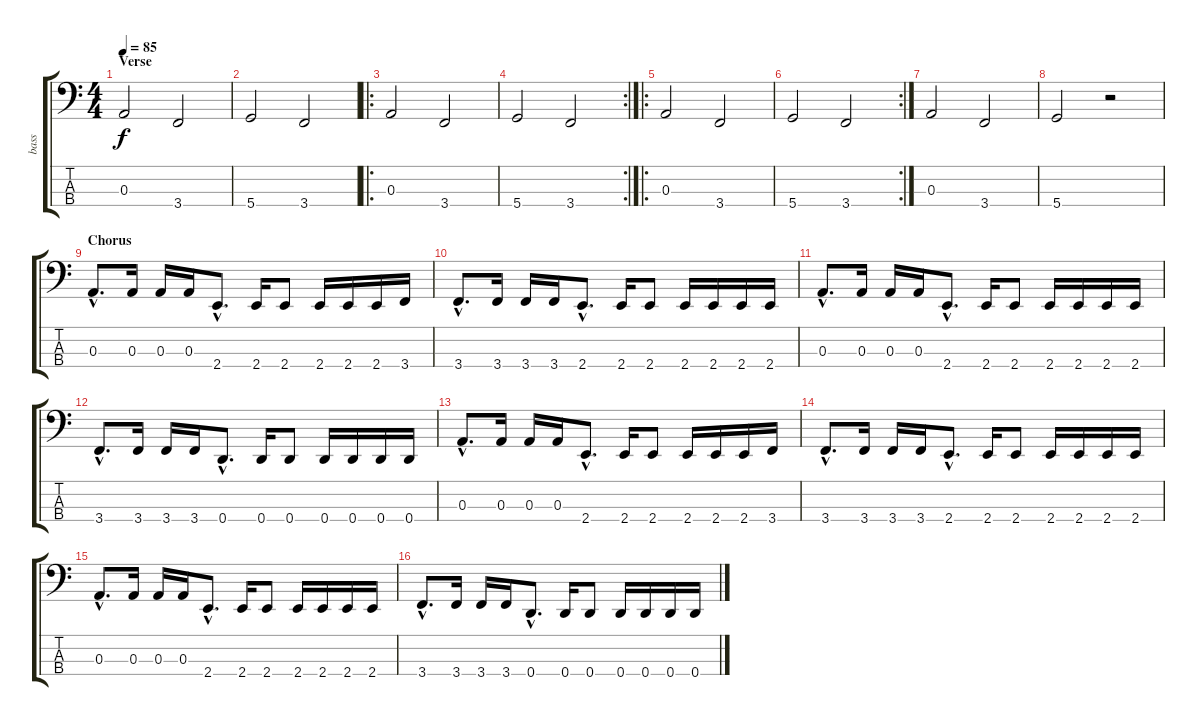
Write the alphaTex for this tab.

\track ("bass" "bass") {instrument electricbasspick}
\staff {score tabs}
\tuning (G2 D2 A1 D1) {hide}
\ts (4 4)
\section ("" "Verse")
\tempo 85
\clef f4
\ks c
0.3.2{dy f} 3.4.2 |
5.4.2 3.4.2 |
\ro
0.3.2 3.4.2 |
\rc 2
5.4.2 3.4.2 |
\ro
0.3.2 3.4.2 |
\rc 2
5.4.2 3.4.2 |
0.3.2 3.4.2 |
5.4.2 r.2 |
\section ("" "Chorus")
0.3{hac}.8{d} 0.3.16 0.3.16 0.3.16 2.4{hac}.8{d} 2.4.16 2.4.8 2.4.16 2.4.16 2.4.16 3.4.16 |
3.4{hac}.8{d} 3.4.16 3.4.16 3.4.16 2.4{hac}.8{d} 2.4.16 2.4.8 2.4.16 2.4.16 2.4.16 2.4.16 |
0.3{hac}.8{d} 0.3.16 0.3.16 0.3.16 2.4{hac}.8{d} 2.4.16 2.4.8 2.4.16 2.4.16 2.4.16 2.4.16 |
3.4{hac}.8{d} 3.4.16 3.4.16 3.4.16 0.4{hac}.8{d} 0.4.16 0.4.8 0.4.16 0.4.16 0.4.16 0.4.16 |
0.3{hac}.8{d} 0.3.16 0.3.16 0.3.16 2.4{hac}.8{d} 2.4.16 2.4.8 2.4.16 2.4.16 2.4.16 3.4.16 |
3.4{hac}.8{d} 3.4.16 3.4.16 3.4.16 2.4{hac}.8{d} 2.4.16 2.4.8 2.4.16 2.4.16 2.4.16 2.4.16 |
0.3{hac}.8{d} 0.3.16 0.3.16 0.3.16 2.4{hac}.8{d} 2.4.16 2.4.8 2.4.16 2.4.16 2.4.16 2.4.16 |
3.4{hac}.8{d} 3.4.16 3.4.16 3.4.16 0.4{hac}.8{d} 0.4.16 0.4.8 0.4.16 0.4.16 0.4.16 0.4.16
